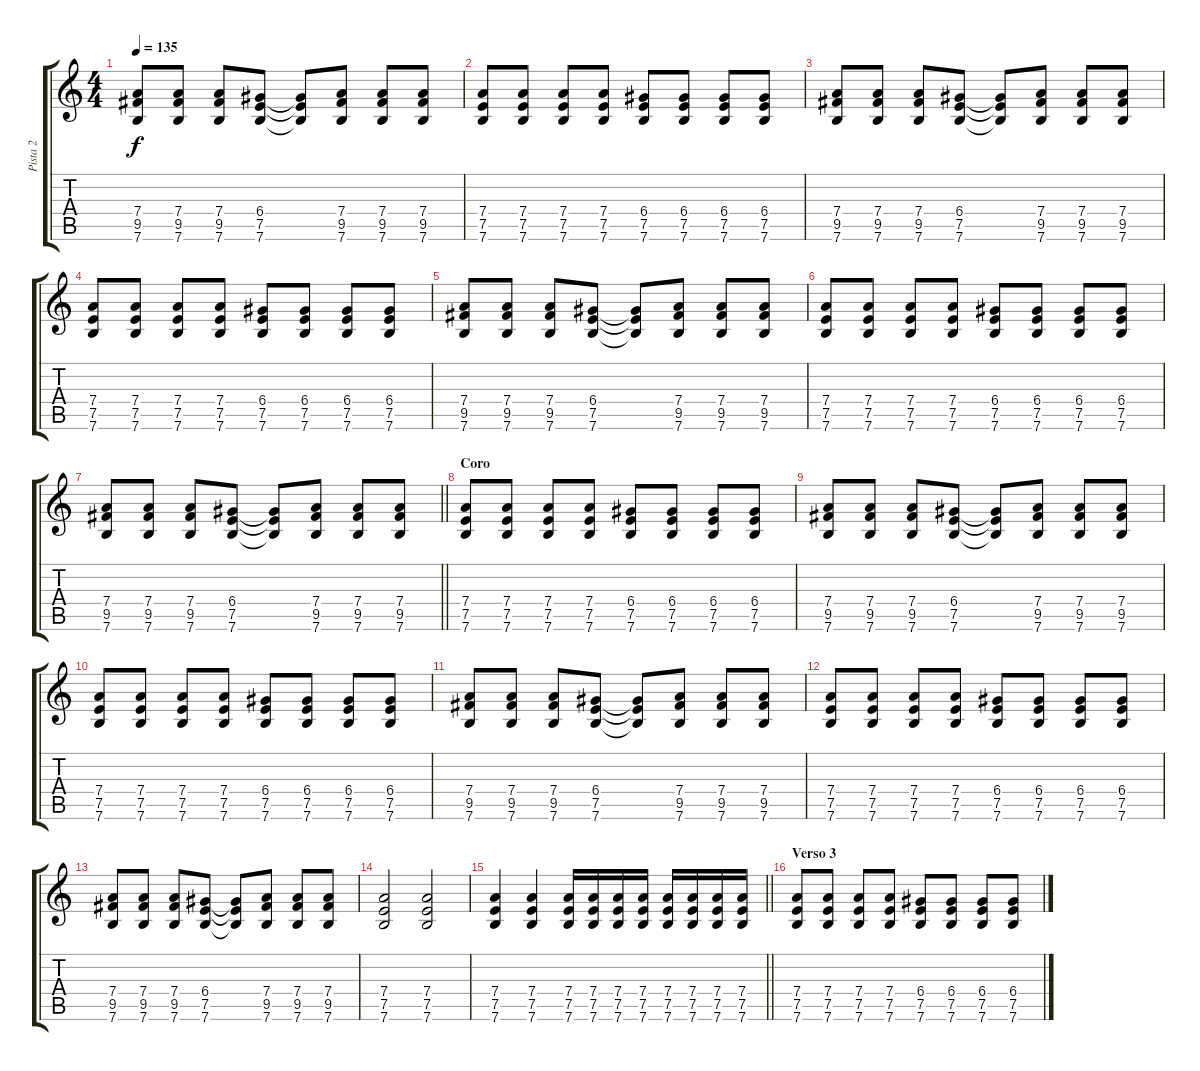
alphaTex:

\track ("Pista 2" "Pista 2") {instrument overdrivenguitar}
\staff {score tabs}
\tuning (E4 B3 G3 D3 A2 E2) {hide}
\ts (4 4)
\tempo 135
\clef g2
\ks c
(7.4 9.5 7.6).8{dy f} (7.4 9.5 7.6).8 (7.4 9.5 7.6).8 (6.4 7.5 7.6).8 (6.4{t} 7.5{t} 7.6{t}).8 (7.4 9.5 7.6).8 (7.4 9.5 7.6).8 (7.4 9.5 7.6).8 |
(7.4 7.5 7.6).8 (7.4 7.5 7.6).8 (7.4 7.5 7.6).8 (7.4 7.5 7.6).8 (6.4 7.5 7.6).8 (6.4 7.5 7.6).8 (6.4 7.5 7.6).8 (6.4 7.5 7.6).8 |
(7.4 9.5 7.6).8 (7.4 9.5 7.6).8 (7.4 9.5 7.6).8 (6.4 7.5 7.6).8 (6.4{t} 7.5{t} 7.6{t}).8 (7.4 9.5 7.6).8 (7.4 9.5 7.6).8 (7.4 9.5 7.6).8 |
(7.4 7.5 7.6).8 (7.4 7.5 7.6).8 (7.4 7.5 7.6).8 (7.4 7.5 7.6).8 (6.4 7.5 7.6).8 (6.4 7.5 7.6).8 (6.4 7.5 7.6).8 (6.4 7.5 7.6).8 |
(7.4 9.5 7.6).8 (7.4 9.5 7.6).8 (7.4 9.5 7.6).8 (6.4 7.5 7.6).8 (6.4{t} 7.5{t} 7.6{t}).8 (7.4 9.5 7.6).8 (7.4 9.5 7.6).8 (7.4 9.5 7.6).8 |
(7.4 7.5 7.6).8 (7.4 7.5 7.6).8 (7.4 7.5 7.6).8 (7.4 7.5 7.6).8 (6.4 7.5 7.6).8 (6.4 7.5 7.6).8 (6.4 7.5 7.6).8 (6.4 7.5 7.6).8 |
\barLineRight lightlight
(7.4 9.5 7.6).8 (7.4 9.5 7.6).8 (7.4 9.5 7.6).8 (6.4 7.5 7.6).8 (6.4{t} 7.5{t} 7.6{t}).8 (7.4 9.5 7.6).8 (7.4 9.5 7.6).8 (7.4 9.5 7.6).8 |
\section ("" "Coro")
(7.4 7.5 7.6).8 (7.4 7.5 7.6).8 (7.4 7.5 7.6).8 (7.4 7.5 7.6).8 (6.4 7.5 7.6).8 (6.4 7.5 7.6).8 (6.4 7.5 7.6).8 (6.4 7.5 7.6).8 |
(7.4 9.5 7.6).8 (7.4 9.5 7.6).8 (7.4 9.5 7.6).8 (6.4 7.5 7.6).8 (6.4{t} 7.5{t} 7.6{t}).8 (7.4 9.5 7.6).8 (7.4 9.5 7.6).8 (7.4 9.5 7.6).8 |
(7.4 7.5 7.6).8 (7.4 7.5 7.6).8 (7.4 7.5 7.6).8 (7.4 7.5 7.6).8 (6.4 7.5 7.6).8 (6.4 7.5 7.6).8 (6.4 7.5 7.6).8 (6.4 7.5 7.6).8 |
(7.4 9.5 7.6).8 (7.4 9.5 7.6).8 (7.4 9.5 7.6).8 (6.4 7.5 7.6).8 (6.4{t} 7.5{t} 7.6{t}).8 (7.4 9.5 7.6).8 (7.4 9.5 7.6).8 (7.4 9.5 7.6).8 |
(7.4 7.5 7.6).8 (7.4 7.5 7.6).8 (7.4 7.5 7.6).8 (7.4 7.5 7.6).8 (6.4 7.5 7.6).8 (6.4 7.5 7.6).8 (6.4 7.5 7.6).8 (6.4 7.5 7.6).8 |
(7.4 9.5 7.6).8 (7.4 9.5 7.6).8 (7.4 9.5 7.6).8 (6.4 7.5 7.6).8 (6.4{t} 7.5{t} 7.6{t}).8 (7.4 9.5 7.6).8 (7.4 9.5 7.6).8 (7.4 9.5 7.6).8 |
(7.4 7.5 7.6).2 (7.4 7.5 7.6).2 |
\barLineRight lightlight
(7.4 7.5 7.6).4 (7.4 7.5 7.6).4 (7.4 7.5 7.6).16 (7.4 7.5 7.6).16 (7.4 7.5 7.6).16 (7.4 7.5 7.6).16 (7.4 7.5 7.6).16 (7.4 7.5 7.6).16 (7.4 7.5 7.6).16 (7.4 7.5 7.6).16 |
\section ("" "Verso 3")
(7.4 7.5 7.6).8 (7.4 7.5 7.6).8 (7.4 7.5 7.6).8 (7.4 7.5 7.6).8 (6.4 7.5 7.6).8 (6.4 7.5 7.6).8 (6.4 7.5 7.6).8 (6.4 7.5 7.6).8
